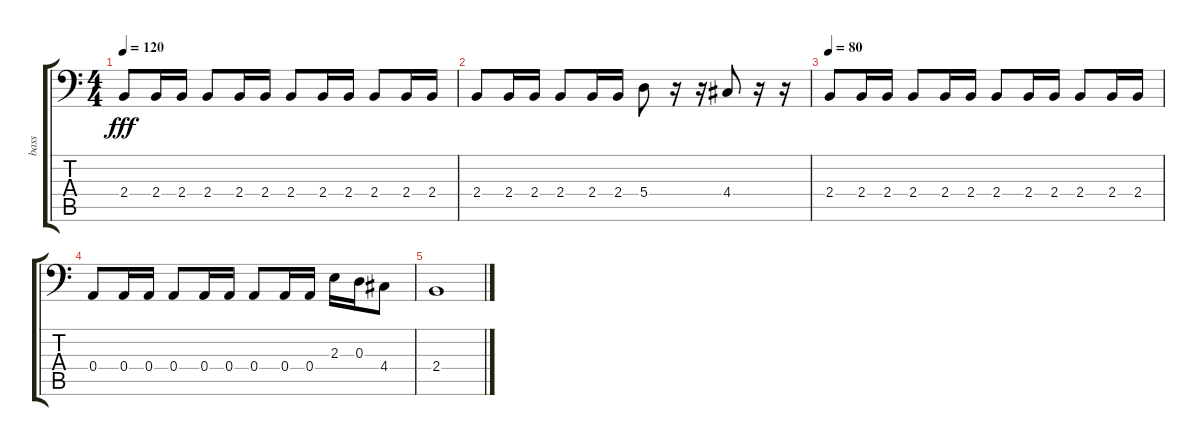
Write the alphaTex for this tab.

\track ("bass" "bass") {instrument electricbassfinger}
\staff {score tabs}
\tuning (C3 G2 D2 A1 E1 B0) {hide}
\ts (4 4)
\tempo 120
\clef f4
\ks c
2.4.8{dy fff} 2.4.16 2.4.16 2.4.8 2.4.16 2.4.16 2.4.8 2.4.16 2.4.16 2.4.8 2.4.16 2.4.16 |
2.4.8 2.4.16 2.4.16 2.4.8 2.4.16 2.4.16 5.4.8 r.16 r.16 4.4.8 r.16 r.16 |
\tempo 80
2.4.8 2.4.16 2.4.16 2.4.8 2.4.16 2.4.16 2.4.8 2.4.16 2.4.16 2.4.8 2.4.16 2.4.16 |
0.4.8 0.4.16 0.4.16 0.4.8 0.4.16 0.4.16 0.4.8 0.4.16 0.4.16 2.3.16 0.3.16 4.4.8 |
2.4.1
